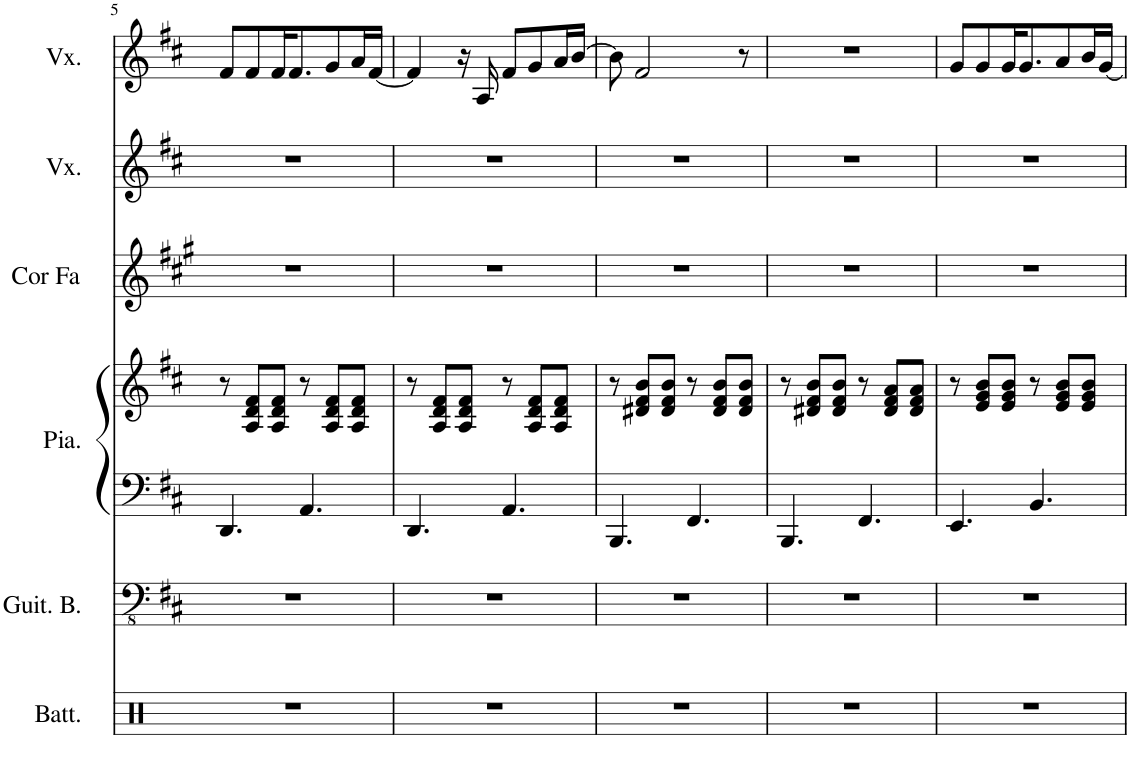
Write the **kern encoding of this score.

**kern	**kern	**kern	**kern	**kern	**kern	**kern
*part6	*part5	*part4	*part4	*part3	*part2	*part1
*staff7	*staff6	*staff5	*staff4	*staff3	*staff2	*staff1
*I"Batterie	*I"Guitare basse	*I"Piano	*	*I"Cor en Fa	*I"Voix	*I"Voix
*I'Batt.	*I'Guit. B.	*I'Pia.	*	*I'Cor Fa	*I'Vx.	*I'Vx.
!!LO:PB:g=z
*clefX	*clefFv4	*clefF4	*clefG2	*clefG2	*clefG2	*clefG2
*	*	*	*	*Trd4c7	*	*
*k[]	*k[f#c#]	*k[f#c#]	*k[f#c#]	*k[f#c#g#]	*k[f#c#]	*k[f#c#]
*M6/8	*M6/8	*M6/8	*M6/8	*M6/8	*M6/8	*M6/8
=5	=5	=5	=5	=5	=5	=5
2.r	2.r	4.DD/	8r	2.r	2.r	8f#/L
.	.	.	8A/ 8d/ 8f#/L	.	.	8f#/
.	.	.	8A/ 8d/ 8f#/J	.	.	16f#/K
.	.	.	.	.	.	8.f#/
.	.	4.AA/	8r	.	.	.
.	.	.	8A/ 8d/ 8f#/L	.	.	8g/
.	.	.	8A/ 8d/ 8f#/J	.	.	16a/L
.	.	.	.	.	.	[16f#/JJ
=6	=6	=6	=6	=6	=6	=6
2.r	2.r	4.DD/	8r	2.r	2.r	4f#/]
.	.	.	8A/ 8d/ 8f#/L	.	.	.
.	.	.	8A/ 8d/ 8f#/J	.	.	16r
.	.	.	.	.	.	16A/
.	.	4.AA/	8r	.	.	8f#/L
.	.	.	8A/ 8d/ 8f#/L	.	.	8g/
.	.	.	8A/ 8d/ 8f#/J	.	.	16a/L
.	.	.	.	.	.	[16b/JJ
=7	=7	=7	=7	=7	=7	=7
2.r	2.r	4.BBB/	8r	2.r	2.r	8b\]
.	.	.	8d#X/ 8f#/ 8b/L	.	.	2f#/
.	.	.	8d#/ 8f#/ 8b/J	.	.	.
.	.	4.FF#/	8r	.	.	.
.	.	.	8d#/ 8f#/ 8b/L	.	.	.
.	.	.	8d#/ 8f#/ 8b/J	.	.	8r
=8	=8	=8	=8	=8	=8	=8
2.r	2.r	4.BBB/	8r	2.r	2.r	2.r
.	.	.	8d#X/ 8f#/ 8b/L	.	.	.
.	.	.	8d#/ 8f#/ 8b/J	.	.	.
.	.	4.FF#/	8r	.	.	.
.	.	.	8d#/ 8f#/ 8a/L	.	.	.
.	.	.	8d#/ 8f#/ 8a/J	.	.	.
=9	=9	=9	=9	=9	=9	=9
2.r	2.r	4.EE/	8r	2.r	2.r	8g/L
.	.	.	8e/ 8g/ 8b/L	.	.	8g/
.	.	.	8e/ 8g/ 8b/J	.	.	16g/K
.	.	.	.	.	.	8.g/
.	.	4.BB/	8r	.	.	.
.	.	.	8e/ 8g/ 8b/L	.	.	8a/
.	.	.	8e/ 8g/ 8b/J	.	.	16b/L
.	.	.	.	.	.	[16g/JJ
=	=	=	=	=	=	=
*-	*-	*-	*-	*-	*-	*-
